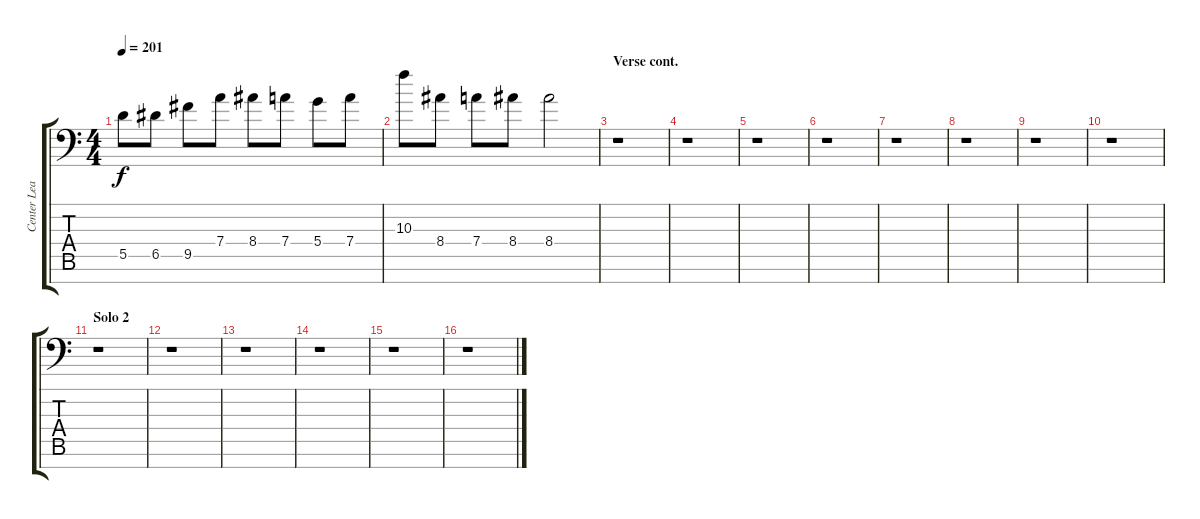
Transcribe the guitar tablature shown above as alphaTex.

\track ("Center Lead 2" "Center Lea") {instrument overdrivenguitar}
\staff {score tabs}
\tuning (E4 B3 G3 D3 A2 E2 A1) {hide}
\ts (4 4)
\tempo 201
\clef f4
\ks aminor
5.5.8{dy f} 6.5.8 9.5.8 7.4.8 8.4.8 7.4.8 5.4.8 7.4.8 |
10.3.8 8.4.8 7.4.8 8.4.8 8.4.2 |
\section ("" "Verse cont.")
r.1 |
r.1 |
r.1 |
r.1 |
r.1 |
r.1 |
r.1 |
r.1 |
\section ("" "Solo 2")
r.1 |
r.1 |
r.1 |
r.1 |
r.1 |
r.1
